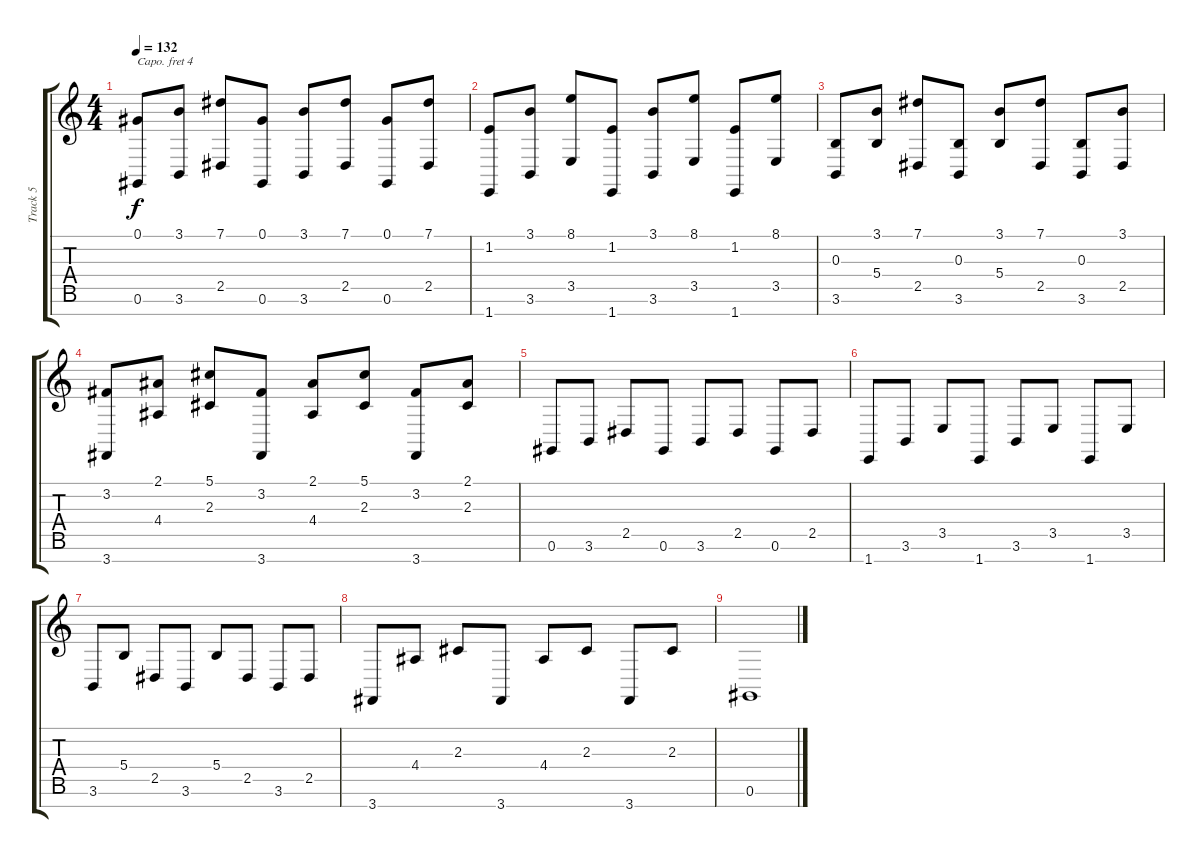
\track ("Track 5" "Track 5") {instrument honkytonkpiano}
\staff {score tabs}
\capo 4
\tuning (E4 B3 G3 D3 A2 E2 B1) {hide}
\ts (4 4)
\tempo 132
\clef g2
\ks c
(0.1 0.6).8{dy f} (3.1 3.6).8 (7.1 2.5).8 (0.1 0.6).8 (3.1 3.6).8 (7.1 2.5).8 (0.1 0.6).8 (7.1 2.5).8 |
(1.2 1.7).8 (3.1 3.6).8 (8.1 3.5).8 (1.2 1.7).8 (3.1 3.6).8 (8.1 3.5).8 (1.2 1.7).8 (8.1 3.5).8 |
(0.3 3.6).8 (3.1 5.4).8 (7.1 2.5).8 (0.3 3.6).8 (3.1 5.4).8 (7.1 2.5).8 (0.3 3.6).8 (3.1 2.5).8 |
(3.2 3.7).8 (2.1 4.4).8 (5.1 2.3).8 (3.2 3.7).8 (2.1 4.4).8 (5.1 2.3).8 (3.2 3.7).8 (2.1 2.3).8 |
0.6.8 3.6.8 2.5.8 0.6.8 3.6.8 2.5.8 0.6.8 2.5.8 |
1.7.8 3.6.8 3.5.8 1.7.8 3.6.8 3.5.8 1.7.8 3.5.8 |
3.6.8 5.4.8 2.5.8 3.6.8 5.4.8 2.5.8 3.6.8 2.5.8 |
3.7.8 4.4.8 2.3.8 3.7.8 4.4.8 2.3.8 3.7.8 2.3.8 |
0.6.1
